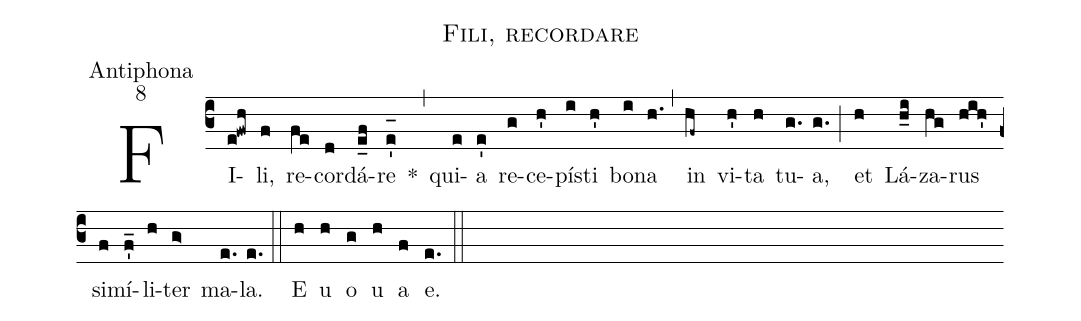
name:Fili, recordare;
office-part:Antiphona;
mode:8;
%%
(c3) FI(e!fw[uh:l]h)li,(f) re(fe)cor(d)dá(e_f)re(e'_[oh:h]) *(,) qui(e)a(e') re(g)ce(h')pí(i)sti(h') bo(i)na(h.) (,) in(hf~) vi(h')ta(h) tu(g.)a,(g.) (;) et(h) Lá(h_i)za(hg)rus(hih') si(f)mí(f'_)li(h)ter(g>) ma(e.)la.(e.) (::) E(h) u(h) o(g) u(h) a(f) e.(e.) (::)
